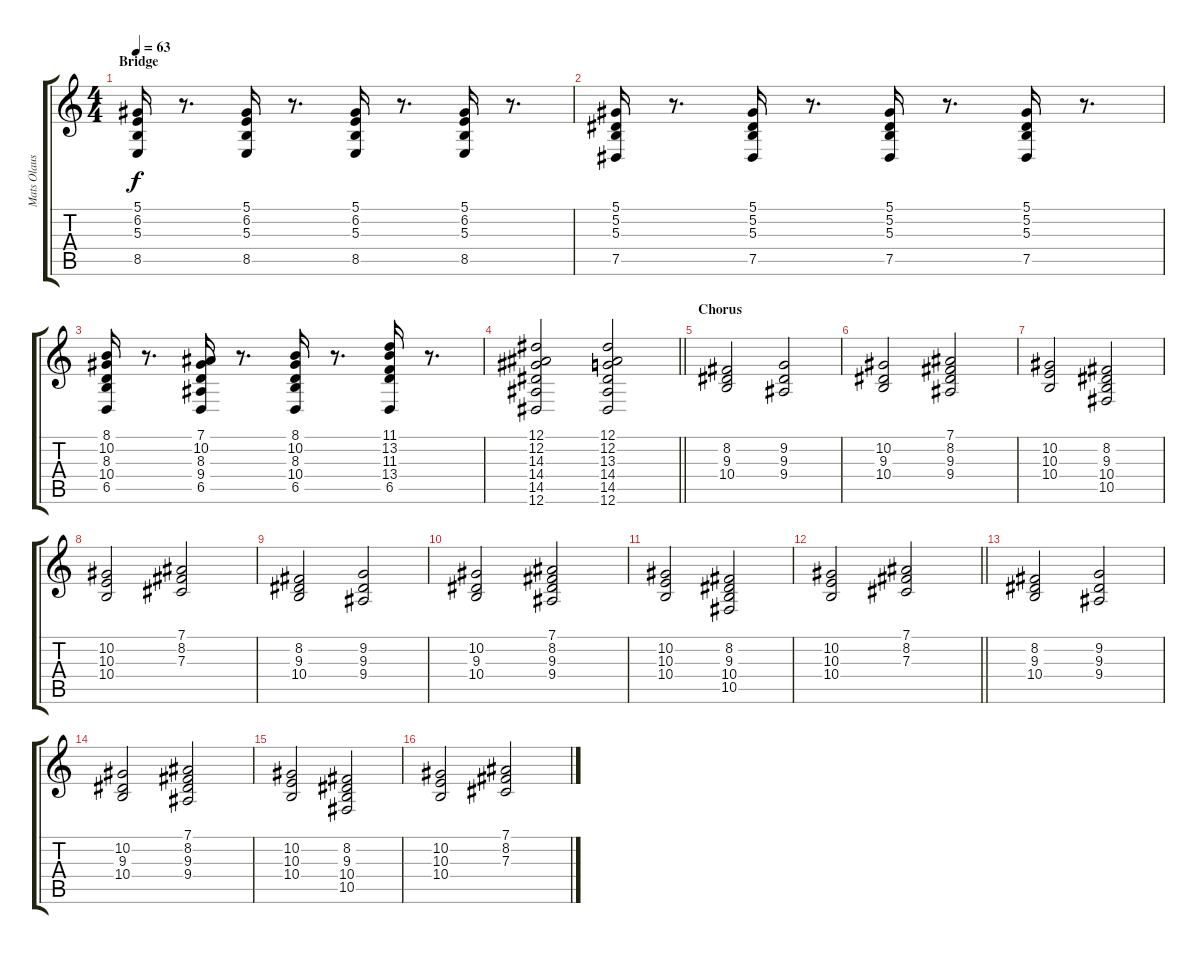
\track ("Mats Olausson" "Mats Olaus") {instrument stringensemble1}
\staff {score tabs}
\tuning (Eb4 Bb3 Gb3 Db3 Ab2 Eb2) {hide}
\ts (4 4)
\section ("" "Bridge")
\tempo 63
\clef g2
\ks c
(5.1 6.2 5.3 8.5).16{dy f} r.8{d} (5.1 6.2 5.3 8.5).16 r.8{d} (5.1 6.2 5.3 8.5).16 r.8{d} (5.1 6.2 5.3 8.5).16 r.8{d} |
(5.1 5.2 5.3 7.5).16 r.8{d} (5.1 5.2 5.3 7.5).16 r.8{d} (5.1 5.2 5.3 7.5).16 r.8{d} (5.1 5.2 5.3 7.5).16 r.8{d} |
(8.1 10.2 8.3 10.4 6.5).16 r.8{d} (7.1 10.2 8.3 9.4 6.5).16 r.8{d} (8.1 10.2 8.3 10.4 6.5).16 r.8{d} (11.1 13.2 11.3 13.4 6.5).16 r.8{d} |
\barLineRight lightlight
(12.1 12.2 14.3 14.4 14.5 12.6).2 (12.1 12.2 13.3 14.4 14.5 12.6).2 |
\section ("" "Chorus")
(8.2 9.3 10.4).2 (9.2 9.3 9.4).2 |
(10.2 9.3 10.4).2 (7.1 8.2 9.3 9.4).2 |
(10.2 10.3 10.4).2 (8.2 9.3 10.4 10.5).2 |
(10.2 10.3 10.4).2 (7.1 8.2 7.3).2 |
(8.2 9.3 10.4).2 (9.2 9.3 9.4).2 |
(10.2 9.3 10.4).2 (7.1 8.2 9.3 9.4).2 |
(10.2 10.3 10.4).2 (8.2 9.3 10.4 10.5).2 |
\barLineRight lightlight
(10.2 10.3 10.4).2 (7.1 8.2 7.3).2 |
(8.2 9.3 10.4).2 (9.2 9.3 9.4).2 |
(10.2 9.3 10.4).2 (7.1 8.2 9.3 9.4).2 |
(10.2 10.3 10.4).2 (8.2 9.3 10.4 10.5).2 |
(10.2 10.3 10.4).2 (7.1 8.2 7.3).2
